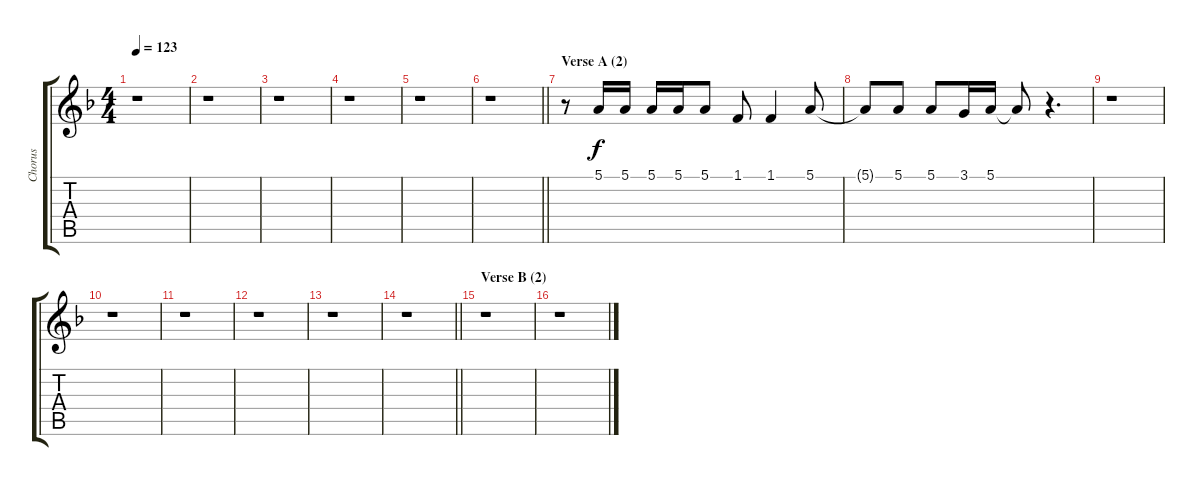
\track ("Chorus" "Chorus") {instrument sopranosax}
\staff {score tabs}
\tuning (E4 B3 G3 D3 A2 E2) {hide}
\ts (4 4)
\tempo 123
\clef g2
\ks dminor
r.1{dy f} |
r.1 |
r.1 |
r.1 |
r.1 |
\barLineRight lightlight
r.1 |
\section ("" "Verse A (2)")
r.8 5.1.16 5.1.16 5.1.16 5.1.16 5.1.8 1.1.8 1.1.4 5.1.8 |
5.1{t}.8 5.1.8 5.1.8 3.1.16 5.1.16 5.1{t}.8 r.4{d} |
r.1 |
r.1 |
r.1 |
r.1 |
r.1 |
\barLineRight lightlight
r.1 |
\section ("" "Verse B (2)")
r.1 |
r.1
